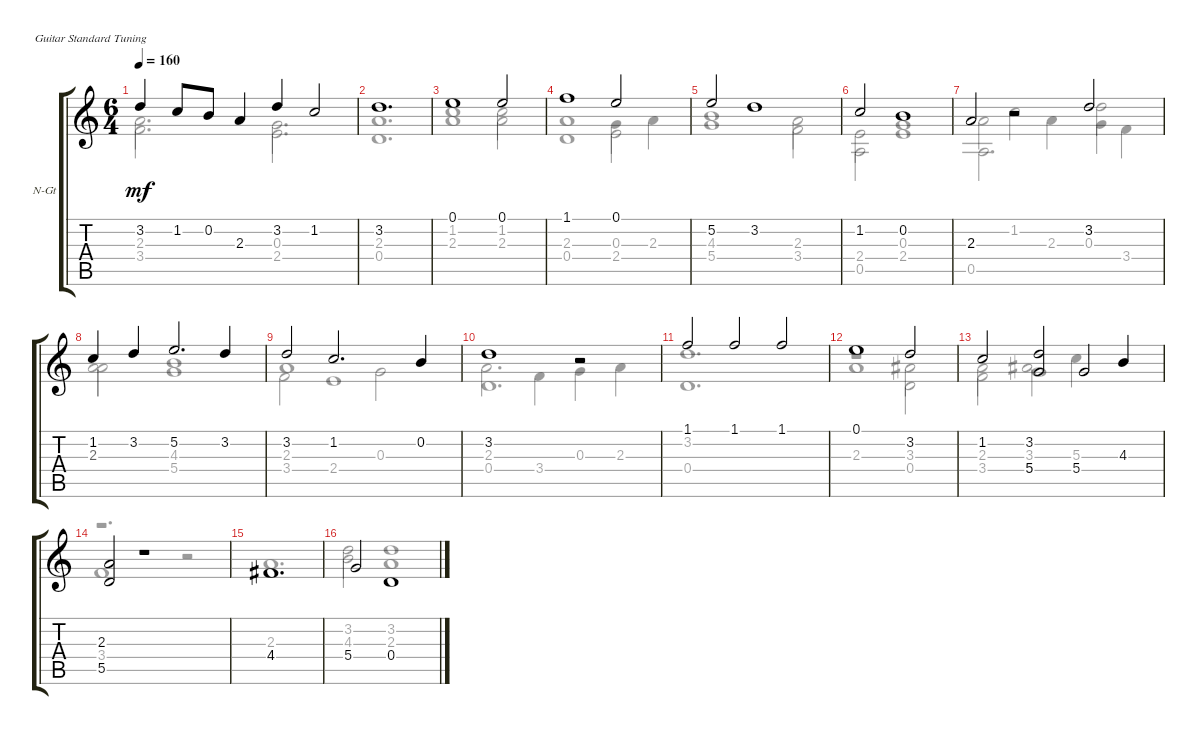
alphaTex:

\defaultSystemsLayout 4
\bracketExtendMode groupsimilarinstruments
\firstSystemTrackNameOrientation horizontal
\otherSystemsTrackNameOrientation horizontal
\track ("Nylon Guitar" "N-Gt") {instrument acousticguitarnylon}
\staff {score tabs}
\tuning (E4 B3 G3 D3 A2 E2)
\voice
\ts (6 4)
\tempo 160
\clef g2
\ks c
3.2.4{dy mf} 1.2.8 0.2.8 2.3.4 3.2.4 1.2.2 |
3.2.1{d} |
0.1.1 0.1.2 |
1.1.1 0.1.2 |
5.2.2 3.2.1 |
1.2.2 0.2.1 |
2.3.2 r.2 3.2.2 |
1.2.4 3.2.4 5.2.2{d} 3.2.4 |
3.2.2 1.2.2{d} 0.2.4 |
3.2.1 r.2 |
1.1.2 1.1.2 1.1.2 |
0.1.1 3.2.2 |
1.2.2 (3.2 5.4).2 5.4.2 4.3.4 |
(2.3 5.5).2 r.1 |
4.4.1{d} |
5.4.2 0.4.1
\voice
\clef g2
\ottava regular
\simile none
\ks c
3.4.2{d dy mf} 2.4.2{d} |
0.4.1{d} |
2.3.1 2.3.2 |
0.4.1 2.4.2 |
5.4.1 3.4.2 |
2.4.2 0.3.1 |
2.3.2 1.2.2 3.2.2 |
2.3.2 5.4.1 |
3.4.2 2.4.1 |
0.4.1{d} |
3.2.1{d} |
2.3.1 3.3.2 |
2.3.2 5.4.1 |
r.1{d} |
2.3.1{d} |
4.3.2 2.3.1
\voice
\clef g2
\ottava regular
\simile none
\ks c
2.3.2{d dy mf} 0.3.2{d} |
2.3.1{d} |
1.2.1 1.2.2 |
2.3.1 0.3.4 2.3.4 |
4.3.1 2.3.2 |
0.5.2 2.4.1 |
0.5.2{d} 2.3.4 0.3.4 3.4.4 |
2.3.2 4.3.1 |
2.3.1 0.3.2 |
2.3.2{d} 3.4.4 0.3.4 2.3.4 |
0.4.1{d} |
r.1 0.4.2 |
3.4.2 3.3.2 5.3.4 |
3.4.1 r.2 |
4.4.1{d} |
3.2.2 3.2.1
